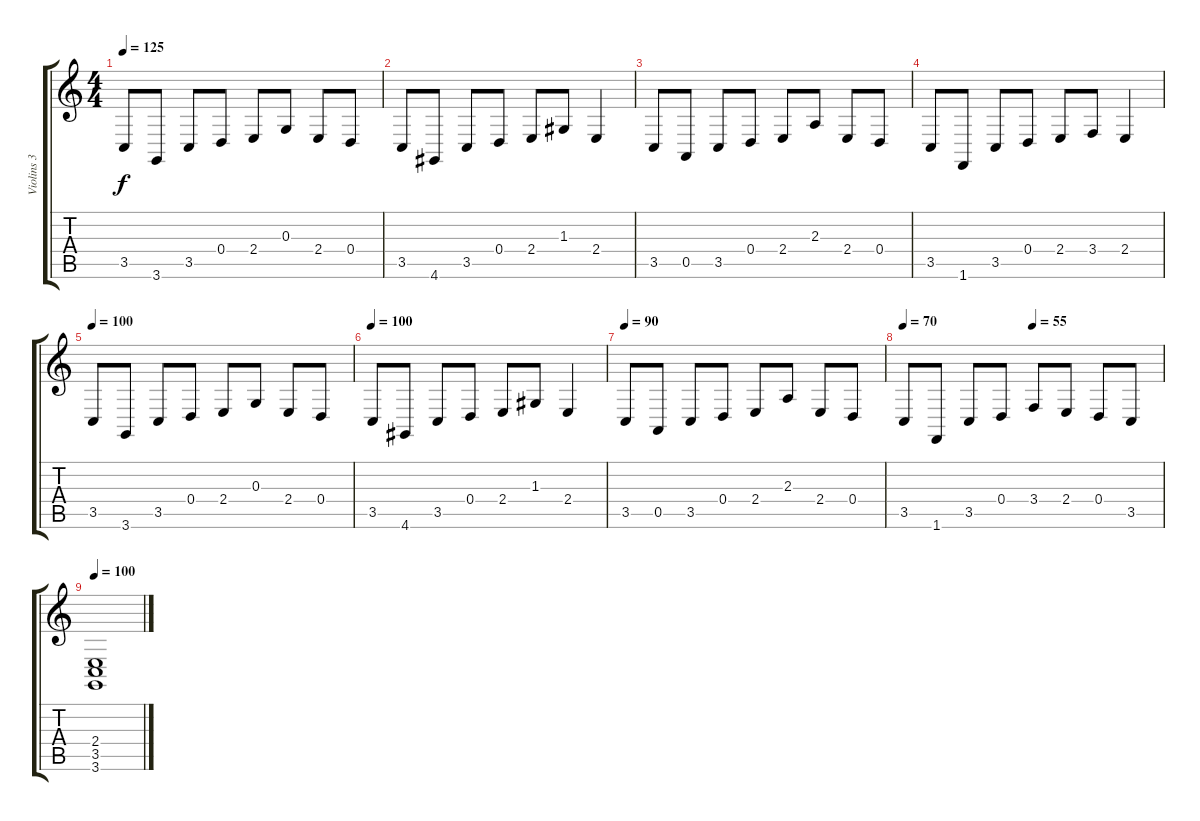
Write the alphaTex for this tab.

\track ("Violins 3" "Violins 3") {instrument viola}
\staff {score tabs}
\tuning (E4 B3 G3 D3 A2 E2) {hide}
\ts (4 4)
\tempo 125
\clef g2
\ks c
3.5.8{dy f} 3.6.8 3.5.8 0.4.8 2.4.8 0.3.8 2.4.8 0.4.8 |
3.5.8 4.6.8 3.5.8 0.4.8 2.4.8 1.3.8 2.4.4 |
3.5.8 0.5.8 3.5.8 0.4.8 2.4.8 2.3.8 2.4.8 0.4.8 |
3.5.8 1.6.8 3.5.8 0.4.8 2.4.8 3.4.8 2.4.4 |
\tempo 115
\tempo 100
3.5.8 3.6.8 3.5.8 0.4.8 2.4.8 0.3.8 2.4.8 0.4.8 |
\tempo 115
\tempo 100
3.5.8 4.6.8 3.5.8 0.4.8 2.4.8 1.3.8 2.4.4 |
\tempo 100
\tempo 90
3.5.8 0.5.8 3.5.8 0.4.8 2.4.8 2.3.8 2.4.8 0.4.8 |
\tempo 80
\tempo 75
\tempo 70
\tempo (55 0.5)
3.5.8 1.6.8 3.5.8 0.4.8 3.4.8 2.4.8 0.4.8 3.5.8 |
\tempo 100
(2.4 3.5 3.6).1
